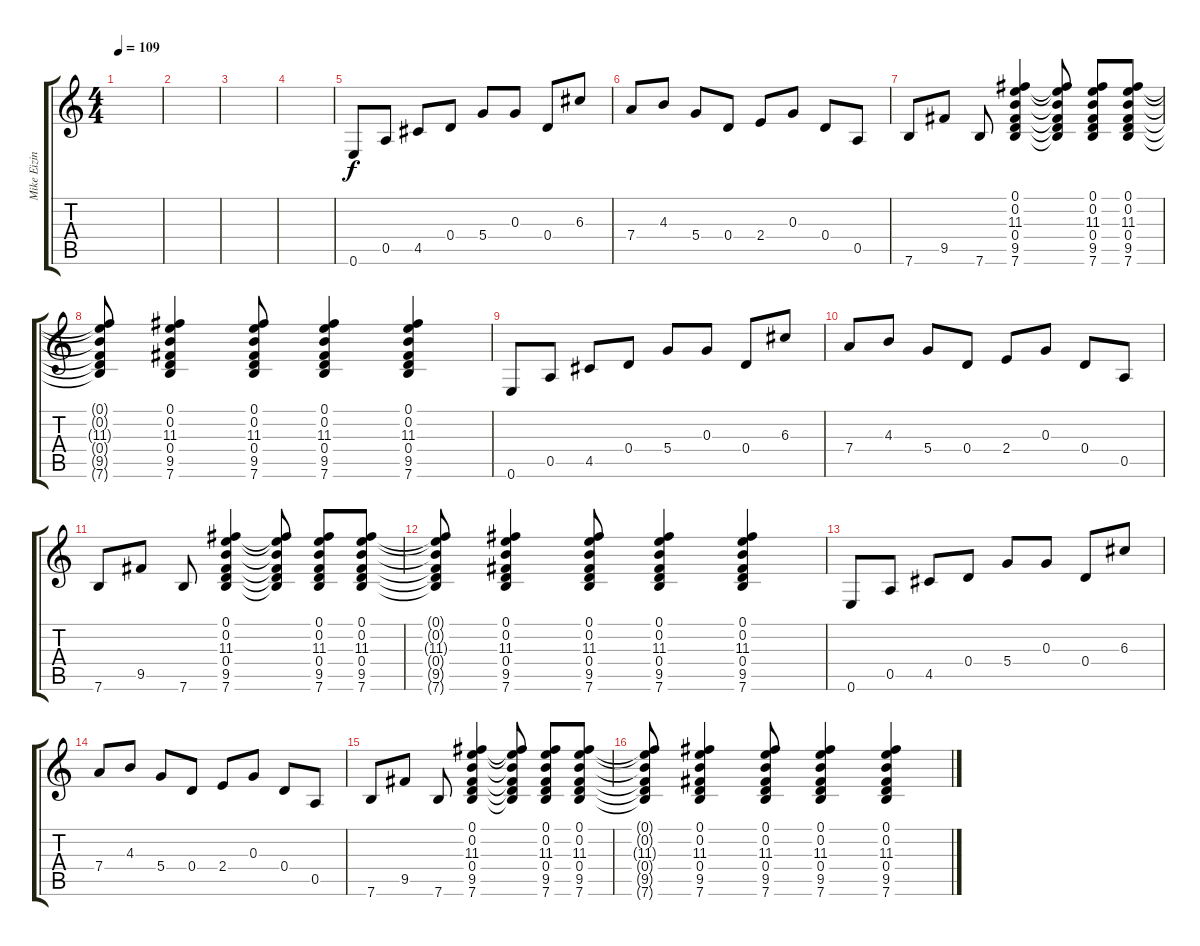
\track ("Mike Eizinger" "Mike Eizin") {instrument electricguitarjazz}
\staff {score tabs}
\tuning (E4 B3 G3 D3 A2 E2) {hide}
\ts (4 4)
\tempo 109
\clef g2
\ks c
|
|
|
|
0.6.8 0.5.8 4.5.8 0.4.8 5.4.8 0.3.8 0.4.8 6.3.8 |
7.4.8 4.3.8 5.4.8 0.4.8 2.4.8 0.3.8 0.4.8 0.5.8 |
7.6.8 9.5.8 7.6.8 (0.1 0.2 11.3 0.4 9.5 7.6).4 (0.1{t} 0.2{t} 11.3{t} 0.4{t} 9.5{t} 7.6{t}).8 (0.1 0.2 11.3 0.4 9.5 7.6).8 (0.1 0.2 11.3 0.4 9.5 7.6).8 |
(0.1{t} 0.2{t} 11.3{t} 0.4{t} 9.5{t} 7.6{t}).8 (0.1 0.2 11.3 0.4 9.5 7.6).4 (0.1 0.2 11.3 0.4 9.5 7.6).8 (0.1 0.2 11.3 0.4 9.5 7.6).4 (0.1 0.2 11.3 0.4 9.5 7.6).4 |
0.6.8 0.5.8 4.5.8 0.4.8 5.4.8 0.3.8 0.4.8 6.3.8 |
7.4.8 4.3.8 5.4.8 0.4.8 2.4.8 0.3.8 0.4.8 0.5.8 |
7.6.8 9.5.8 7.6.8 (0.1 0.2 11.3 0.4 9.5 7.6).4 (0.1{t} 0.2{t} 11.3{t} 0.4{t} 9.5{t} 7.6{t}).8 (0.1 0.2 11.3 0.4 9.5 7.6).8 (0.1 0.2 11.3 0.4 9.5 7.6).8 |
(0.1{t} 0.2{t} 11.3{t} 0.4{t} 9.5{t} 7.6{t}).8 (0.1 0.2 11.3 0.4 9.5 7.6).4 (0.1 0.2 11.3 0.4 9.5 7.6).8 (0.1 0.2 11.3 0.4 9.5 7.6).4 (0.1 0.2 11.3 0.4 9.5 7.6).4 |
0.6.8 0.5.8 4.5.8 0.4.8 5.4.8 0.3.8 0.4.8 6.3.8 |
7.4.8 4.3.8 5.4.8 0.4.8 2.4.8 0.3.8 0.4.8 0.5.8 |
7.6.8 9.5.8 7.6.8 (0.1 0.2 11.3 0.4 9.5 7.6).4 (0.1{t} 0.2{t} 11.3{t} 0.4{t} 9.5{t} 7.6{t}).8 (0.1 0.2 11.3 0.4 9.5 7.6).8 (0.1 0.2 11.3 0.4 9.5 7.6).8 |
(0.1{t} 0.2{t} 11.3{t} 0.4{t} 9.5{t} 7.6{t}).8 (0.1 0.2 11.3 0.4 9.5 7.6).4 (0.1 0.2 11.3 0.4 9.5 7.6).8 (0.1 0.2 11.3 0.4 9.5 7.6).4 (0.1 0.2 11.3 0.4 9.5 7.6).4
